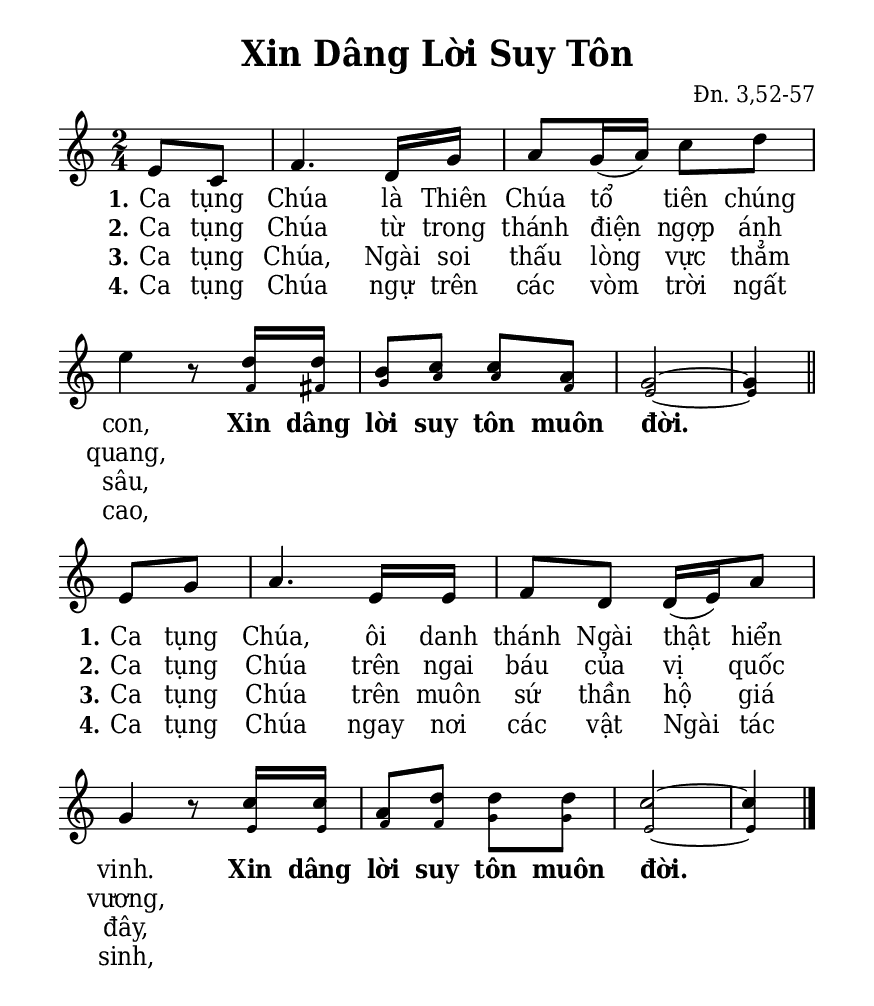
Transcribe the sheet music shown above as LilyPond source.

% Cài đặt chung\
\version "2.22.1"
\include "english.ly"

\header {
  title = "Xin Dâng Lời Suy Tôn"
  composer = "Đn. 3,52-57"
  %arranger = "Lm. Kim Long"
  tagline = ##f
}

% Nhạc phiên khúc
nhacPhienKhucSop = \relative c' {
  \partial 4 e8 c |
  f4. d16 g |
  a8 g16 (a) c8 d |
  e4 r8 d16 d |
  b8 c c a |
  g2 ~ |
  g4 \bar "||" \break
  
  e8 g |
  a4. e16 e |
  f8 d d16 (e) a8 |
  g4 r8 c16 c |
  a8 d d d |
  c2 ~ |
  c4 \bar "|."
}

nhacPhienKhucAlto = \relative c' {
  r4 |
  R2*2
  r4 r8 f16 fs |
  g8 a a f |
  e2 ~ |
  e4
  r4 |
  R2*2
  g4 r8 e16 e |
  f8 f g g |
  e2 ~ |
  e4
}

% Lời phiên khúc
loiPhienKhucSop = \lyrics {
  <<
    {
      \set stanza = "1."
      Ca tụng Chúa là Thiên Chúa tổ tiên chúng con,
    }
    \new Lyrics {
	    \set associatedVoice = "beSop"
	    \set stanza = "2."
	    Ca tụng Chúa từ trong thánh điện ngợp ánh quang,
    }
    \new Lyrics {
	    \set associatedVoice = "beSop"
	    \set stanza = "3."
	    Ca tụng Chúa, Ngài soi thấu lòng vực thẳm sâu,
    }
    \new Lyrics {
	    \set associatedVoice = "beSop"
	    \set stanza = "4."
	    Ca tụng Chúa ngự trên các vòm trời ngất cao,
    }
  >>
  \override Lyrics.LyricText.font-series = #'bold
  Xin dâng lời suy tôn muôn đời.
  \revert Lyrics.LyricText.font-series
  
  <<
    {
      \set stanza = "1."
      Ca tụng Chúa, ôi danh thánh Ngài thật hiển vinh.
    }
    \new Lyrics {
	    \set associatedVoice = "beSop"
	    \set stanza = "2."
	    Ca tụng Chúa trên ngai báu của vị quốc vương,
    }
    \new Lyrics {
	    \set associatedVoice = "beSop"
	    \set stanza = "3."
	    Ca tụng Chúa trên muôn sứ thần hộ giá đây,
    }
    \new Lyrics {
	    \set associatedVoice = "beSop"
	    \set stanza = "4."
	    Ca tụng Chúa ngay nơi các vật Ngài tác sinh,
    }
  >>
  \override Lyrics.LyricText.font-series = #'bold
  Xin dâng lời suy tôn muôn đời.
  \revert Lyrics.LyricText.font-series
}

% Dàn trang
\paper {
  #(set-paper-size "a5")
  top-margin = 15\mm
  bottom-margin = 15\mm
  left-margin = 10\mm
  right-margin = 10\mm
  indent = #0
  #(define fonts
	 (make-pango-font-tree "Deja Vu Serif Condensed"
	 		       "Deja Vu Serif Condensed"
			       "Deja Vu Serif Condensed"
			       (/ 20 20)))
  print-page-number = ##f
  system-system-spacing = #'((basic-distance . 0.1) (padding . 3))
}

TongNhip = {
  \key c \major \time 2/4
  \set Timing.beamExceptions = #'()
  \set Timing.baseMoment = #(ly:make-moment 1/4)
}

% Đổi kích thước nốt cho bè phụ
notBePhu =
#(define-music-function (font-size music) (number? ly:music?)
   (for-some-music
     (lambda (m)
       (if (music-is-of-type? m 'rhythmic-event)
           (begin
             (set! (ly:music-property m 'tweaks)
                   (cons `(font-size . ,font-size)
                         (ly:music-property m 'tweaks)))
             #t)
           #f))
     music)
   music)

\score {
  \new ChoirStaff <<
    \new Staff \with {
        \consists "Merge_rests_engraver"
        printPartCombineTexts = ##f
      }
      <<
      \new Voice \TongNhip \partCombine 
        \nhacPhienKhucSop
        \notBePhu -3 { \nhacPhienKhucAlto }
      \new NullVoice = beSop \nhacPhienKhucSop
      \new Lyrics \lyricsto beSop \loiPhienKhucSop
      >>
  >>
  \layout {
    %\override Staff.TimeSignature.transparent = ##t
    \override Lyrics.LyricSpace.minimum-distance = #1.5
    \override Score.BarNumber.break-visibility = ##(#f #f #f)
    \override Score.SpacingSpanner.uniform-stretching = ##t
  } 
}
